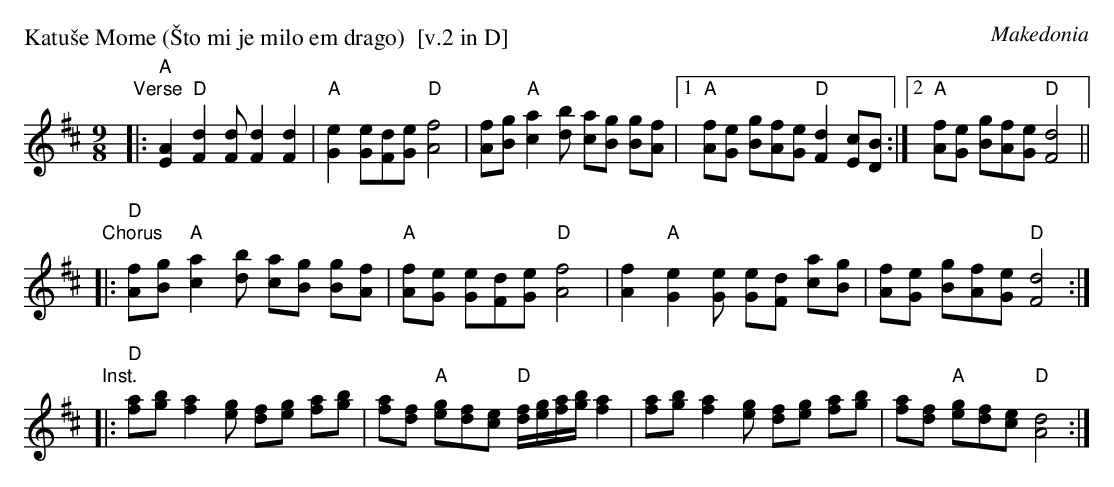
X:1
P: Katu\vse Mome (\vSto mi je milo em drago)  [v.2 in D]
O: Makedonia
M: 9/8
L: 1/8
K: D
"Verse"\
|: "A"[A2E2] "D"[d2F2][dF] [d2F2] [d2F2] \
| "A"[e2G2] [eG][dF][eG] "D"[f4A4] \
| [fA][gB] "A"[a2c2][bd] [ac][gB] [gB][fA] \
|1 "A"[fA][eG] [gB][fA][eG] "D"[d2F2] [cE][BD] \
:|2 "A"[fA][eG] [gB][fA][eG] "D"[d4F4] ||
"Chorus"\
|: "D"[fA][gB] "A"[a2c2][bd] [ac][gB] [gB][fA] \
| "A"[fA][eG] [eG][dF][eG] "D"[f4A4] \
| [f2A2] "A"[e2G2][eG] [eG][dF] [ac][gB] \
| [fA][eG] [gB][fA][eG] "D"[d4F4] :|
"Inst."\
|: "D"[af][bg] [a2f2][ge] [fd][ge] [af][bg] \
| [af][fd] "A"[ge][fd][ec] "D"[f/d/][g/e/][a/f/][b/g/] [a2f2] \
| [af][bg] [a2f2][ge] [fd][ge] [af][bg] \
| [af][fd] "A"[ge][fd][ec] "D"[d4A4] :|
